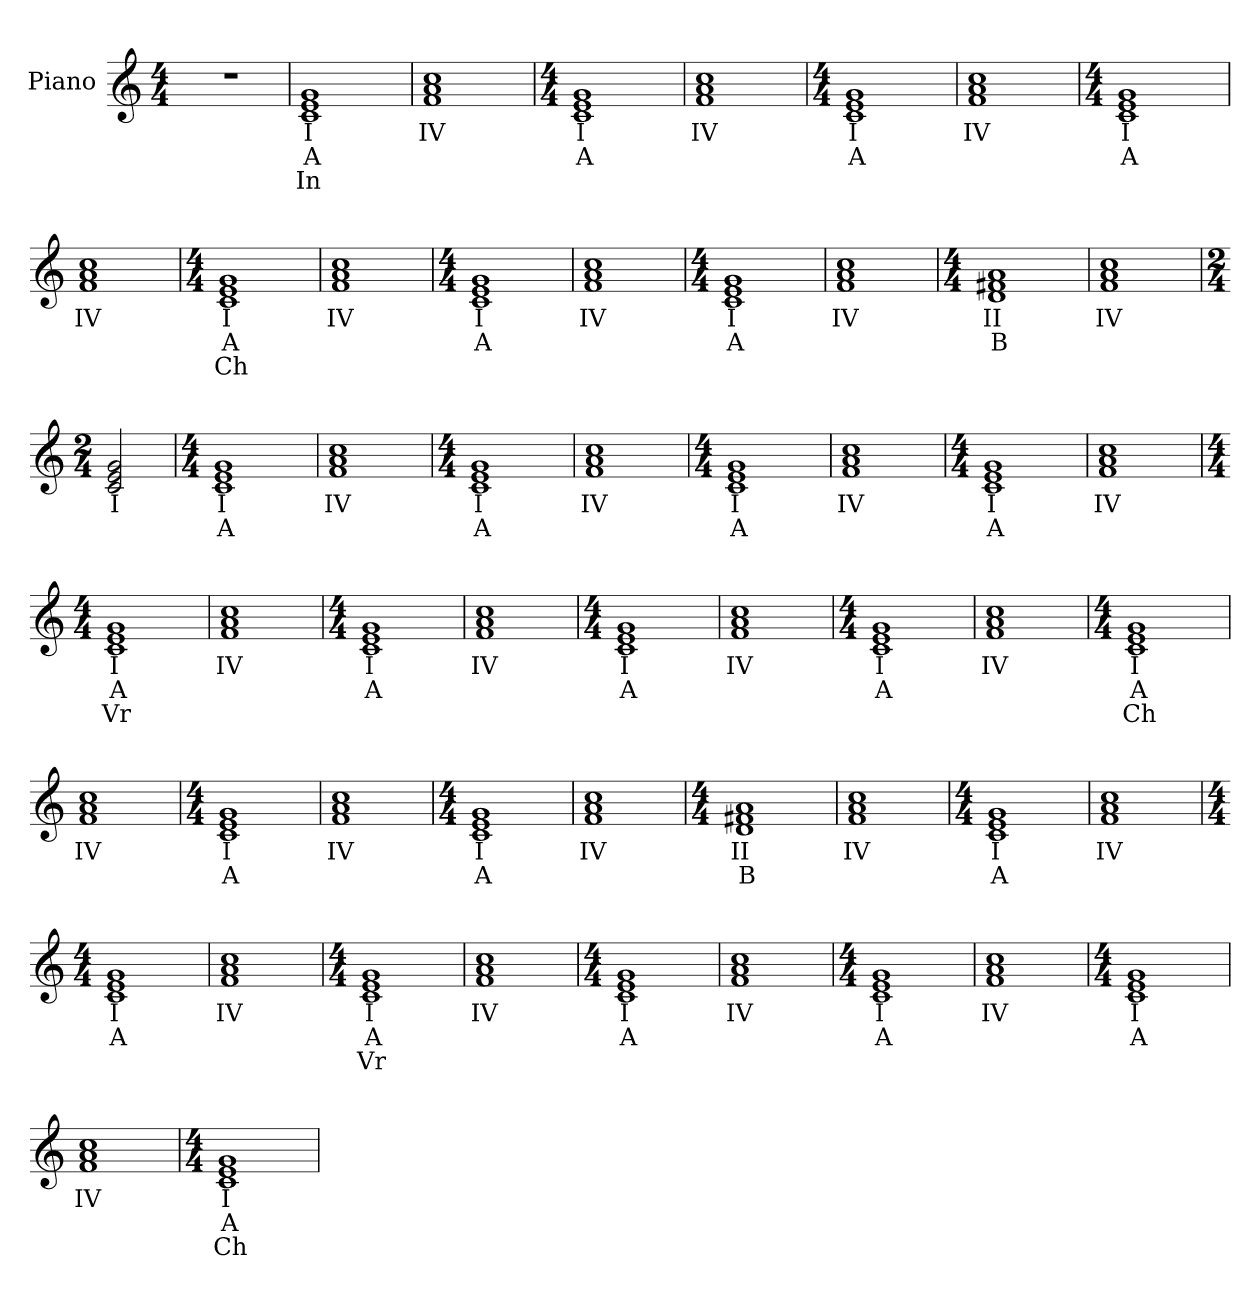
**kern	**text	**text	**text
*part1	*part1	*part1	*part1
*staff1	*staff1	*staff1	*staff1
*I"Piano	*	*	*
*I'Pno	*	*	*
*k[]	*	*	*
*C:	*	*	*
*M4/4	*	*	*
=	=	=	=
1r	.	.	.
=	=	=	=
*k[]	*	*	*
*C:	*	*	*
1c 1e 1g	I	A	In
=	=	=	=
*k[]	*	*	*
*C:	*	*	*
1f 1a 1cc	IV	.	.
=	=	=	=
*k[]	*	*	*
*C:	*	*	*
*M4/4	*	*	*
1c 1e 1g	I	A	.
=	=	=	=
*k[]	*	*	*
*C:	*	*	*
1f 1a 1cc	IV	.	.
=	=	=	=
*k[]	*	*	*
*C:	*	*	*
*M4/4	*	*	*
1c 1e 1g	I	A	.
=	=	=	=
*k[]	*	*	*
*C:	*	*	*
1f 1a 1cc	IV	.	.
=	=	=	=
*k[]	*	*	*
*C:	*	*	*
*M4/4	*	*	*
1c 1e 1g	I	A	.
=	=	=	=
*k[]	*	*	*
*C:	*	*	*
1f 1a 1cc	IV	.	.
=	=	=	=
*k[]	*	*	*
*C:	*	*	*
*M4/4	*	*	*
1c 1e 1g	I	A	Ch
=	=	=	=
*k[]	*	*	*
*C:	*	*	*
1f 1a 1cc	IV	.	.
=	=	=	=
*k[]	*	*	*
*C:	*	*	*
*M4/4	*	*	*
1c 1e 1g	I	A	.
=	=	=	=
*k[]	*	*	*
*C:	*	*	*
1f 1a 1cc	IV	.	.
=	=	=	=
*k[]	*	*	*
*C:	*	*	*
*M4/4	*	*	*
1c 1e 1g	I	A	.
=	=	=	=
*k[]	*	*	*
*C:	*	*	*
1f 1a 1cc	IV	.	.
=	=	=	=
*k[]	*	*	*
*C:	*	*	*
*M4/4	*	*	*
1d 1f#X 1a	II	B	.
=	=	=	=
*k[]	*	*	*
*C:	*	*	*
1f 1a 1cc	IV	.	.
=	=	=	=
*k[]	*	*	*
*C:	*	*	*
*M2/4	*	*	*
2c 2e 2g	I	.	.
=	=	=	=
*k[]	*	*	*
*C:	*	*	*
*M4/4	*	*	*
1c 1e 1g	I	A	.
=	=	=	=
*k[]	*	*	*
*C:	*	*	*
1f 1a 1cc	IV	.	.
=	=	=	=
*k[]	*	*	*
*C:	*	*	*
*M4/4	*	*	*
1c 1e 1g	I	A	.
=	=	=	=
*k[]	*	*	*
*C:	*	*	*
1f 1a 1cc	IV	.	.
=	=	=	=
*k[]	*	*	*
*C:	*	*	*
*M4/4	*	*	*
1c 1e 1g	I	A	.
=	=	=	=
*k[]	*	*	*
*C:	*	*	*
1f 1a 1cc	IV	.	.
=	=	=	=
*k[]	*	*	*
*C:	*	*	*
*M4/4	*	*	*
1c 1e 1g	I	A	.
=	=	=	=
*k[]	*	*	*
*C:	*	*	*
1f 1a 1cc	IV	.	.
=	=	=	=
*k[]	*	*	*
*C:	*	*	*
*M4/4	*	*	*
1c 1e 1g	I	A	Vr
=	=	=	=
*k[]	*	*	*
*C:	*	*	*
1f 1a 1cc	IV	.	.
=	=	=	=
*k[]	*	*	*
*C:	*	*	*
*M4/4	*	*	*
1c 1e 1g	I	A	.
=	=	=	=
*k[]	*	*	*
*C:	*	*	*
1f 1a 1cc	IV	.	.
=	=	=	=
*k[]	*	*	*
*C:	*	*	*
*M4/4	*	*	*
1c 1e 1g	I	A	.
=	=	=	=
*k[]	*	*	*
*C:	*	*	*
1f 1a 1cc	IV	.	.
=	=	=	=
*k[]	*	*	*
*C:	*	*	*
*M4/4	*	*	*
1c 1e 1g	I	A	.
=	=	=	=
*k[]	*	*	*
*C:	*	*	*
1f 1a 1cc	IV	.	.
=	=	=	=
*k[]	*	*	*
*C:	*	*	*
*M4/4	*	*	*
1c 1e 1g	I	A	Ch
=	=	=	=
*k[]	*	*	*
*C:	*	*	*
1f 1a 1cc	IV	.	.
=	=	=	=
*k[]	*	*	*
*C:	*	*	*
*M4/4	*	*	*
1c 1e 1g	I	A	.
=	=	=	=
*k[]	*	*	*
*C:	*	*	*
1f 1a 1cc	IV	.	.
=	=	=	=
*k[]	*	*	*
*C:	*	*	*
*M4/4	*	*	*
1c 1e 1g	I	A	.
=	=	=	=
*k[]	*	*	*
*C:	*	*	*
1f 1a 1cc	IV	.	.
=	=	=	=
*k[]	*	*	*
*C:	*	*	*
*M4/4	*	*	*
1d 1f#X 1a	II	B	.
=	=	=	=
*k[]	*	*	*
*C:	*	*	*
1f 1a 1cc	IV	.	.
=	=	=	=
*k[]	*	*	*
*C:	*	*	*
*M4/4	*	*	*
1c 1e 1g	I	A	.
=	=	=	=
*k[]	*	*	*
*C:	*	*	*
1f 1a 1cc	IV	.	.
=	=	=	=
*k[]	*	*	*
*C:	*	*	*
*M4/4	*	*	*
1c 1e 1g	I	A	.
=	=	=	=
*k[]	*	*	*
*C:	*	*	*
1f 1a 1cc	IV	.	.
=	=	=	=
*k[]	*	*	*
*C:	*	*	*
*M4/4	*	*	*
1c 1e 1g	I	A	Vr
=	=	=	=
*k[]	*	*	*
*C:	*	*	*
1f 1a 1cc	IV	.	.
=	=	=	=
*k[]	*	*	*
*C:	*	*	*
*M4/4	*	*	*
1c 1e 1g	I	A	.
=	=	=	=
*k[]	*	*	*
*C:	*	*	*
1f 1a 1cc	IV	.	.
=	=	=	=
*k[]	*	*	*
*C:	*	*	*
*M4/4	*	*	*
1c 1e 1g	I	A	.
=	=	=	=
*k[]	*	*	*
*C:	*	*	*
1f 1a 1cc	IV	.	.
=	=	=	=
*k[]	*	*	*
*C:	*	*	*
*M4/4	*	*	*
1c 1e 1g	I	A	.
=	=	=	=
*k[]	*	*	*
*C:	*	*	*
1f 1a 1cc	IV	.	.
=	=	=	=
*k[]	*	*	*
*C:	*	*	*
*M4/4	*	*	*
1c 1e 1g	I	A	Ch
=	=	=	=
*-	*-	*-	*-
